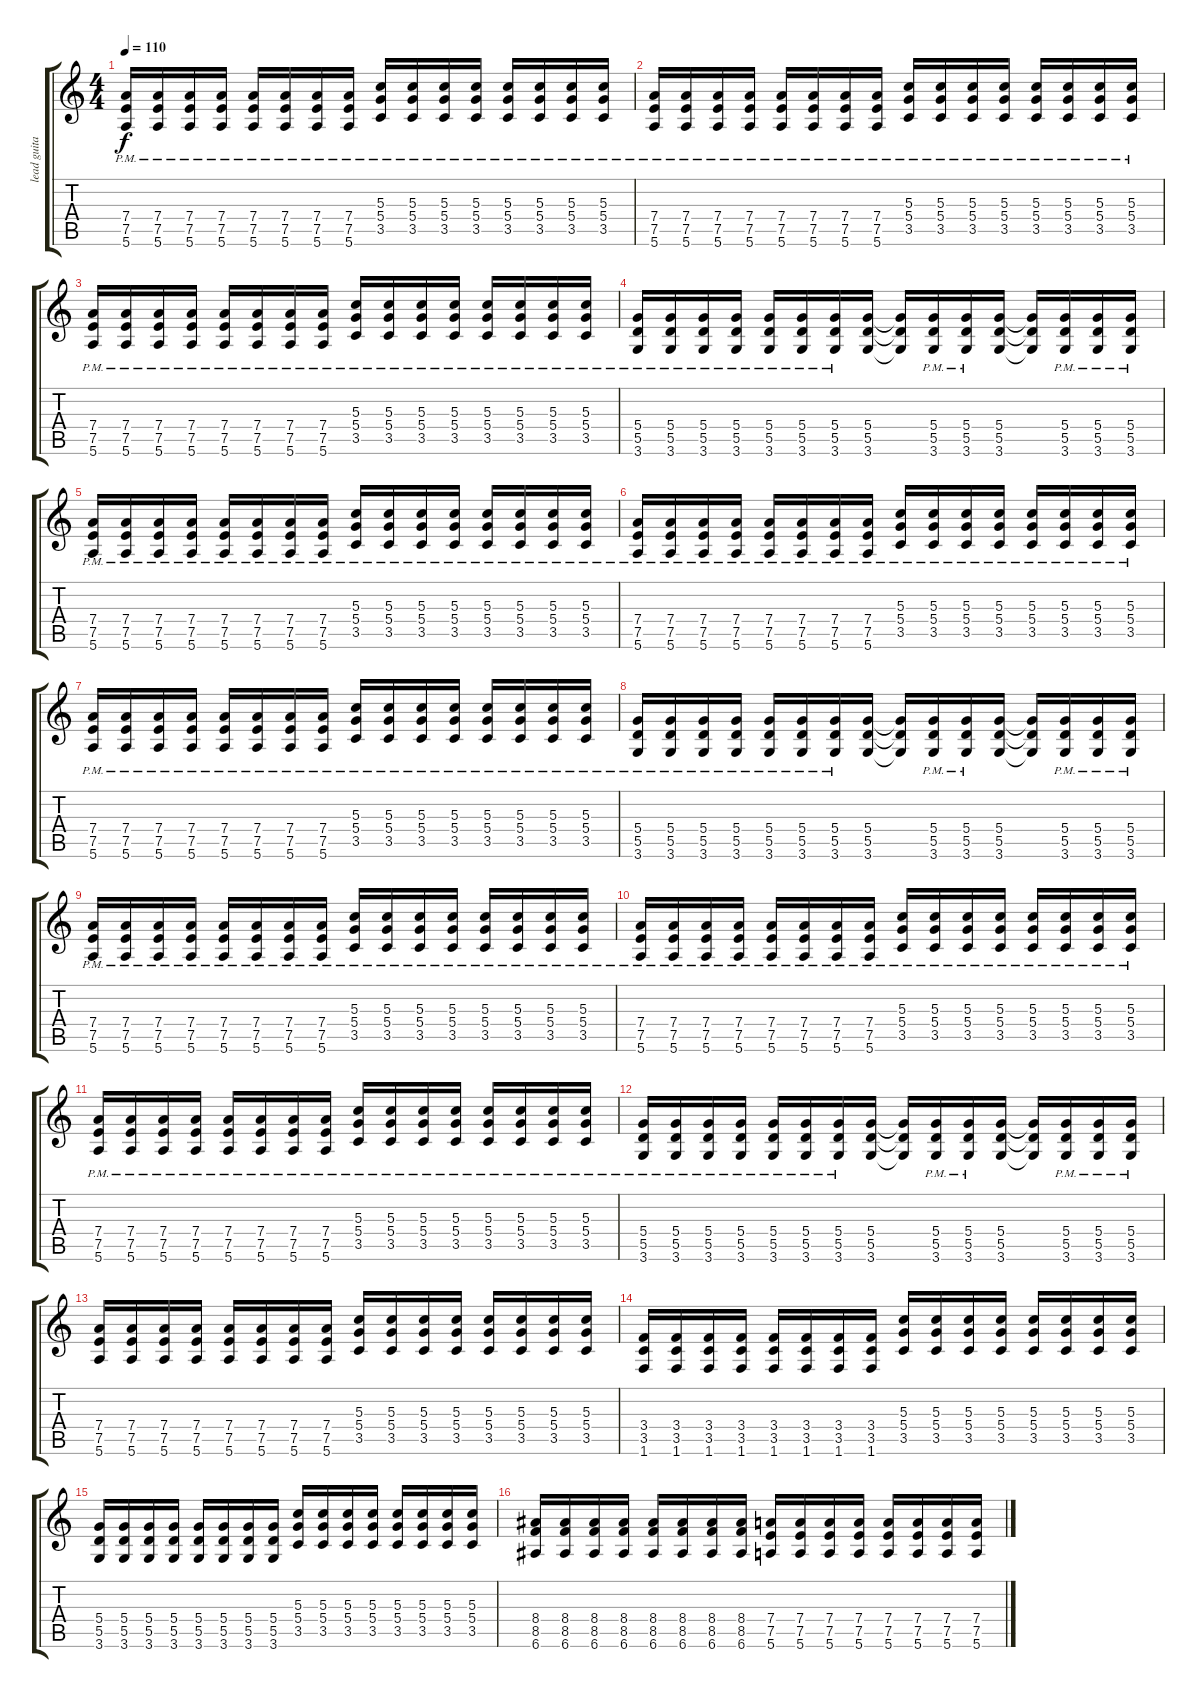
\track ("lead guitar" "lead guita") {instrument overdrivenguitar}
\staff {score tabs}
\tuning (E4 B3 G3 D3 A2 E2) {hide}
\ts (4 4)
\tempo 110
\clef g2
\ks c
(7.4{pm} 7.5{pm} 5.6{pm}).16{dy f} (7.4{pm} 7.5{pm} 5.6{pm}).16 (7.4{pm} 7.5{pm} 5.6{pm}).16 (7.4{pm} 7.5{pm} 5.6{pm}).16 (7.4{pm} 7.5{pm} 5.6{pm}).16 (7.4{pm} 7.5{pm} 5.6{pm}).16 (7.4{pm} 7.5{pm} 5.6{pm}).16 (7.4{pm} 7.5{pm} 5.6{pm}).16 (5.3{pm} 5.4{pm} 3.5{pm}).16 (5.3{pm} 5.4{pm} 3.5{pm}).16 (5.3{pm} 5.4{pm} 3.5{pm}).16 (5.3{pm} 5.4{pm} 3.5{pm}).16 (5.3{pm} 5.4{pm} 3.5{pm}).16 (5.3{pm} 5.4{pm} 3.5{pm}).16 (5.3{pm} 5.4{pm} 3.5{pm}).16 (5.3{pm} 5.4{pm} 3.5{pm}).16 |
(7.4{pm} 7.5{pm} 5.6{pm}).16 (7.4{pm} 7.5{pm} 5.6{pm}).16 (7.4{pm} 7.5{pm} 5.6{pm}).16 (7.4{pm} 7.5{pm} 5.6{pm}).16 (7.4{pm} 7.5{pm} 5.6{pm}).16 (7.4{pm} 7.5{pm} 5.6{pm}).16 (7.4{pm} 7.5{pm} 5.6{pm}).16 (7.4{pm} 7.5{pm} 5.6{pm}).16 (5.3{pm} 5.4{pm} 3.5{pm}).16 (5.3{pm} 5.4{pm} 3.5{pm}).16 (5.3{pm} 5.4{pm} 3.5{pm}).16 (5.3{pm} 5.4{pm} 3.5{pm}).16 (5.3{pm} 5.4{pm} 3.5{pm}).16 (5.3{pm} 5.4{pm} 3.5{pm}).16 (5.3{pm} 5.4{pm} 3.5{pm}).16 (5.3{pm} 5.4{pm} 3.5{pm}).16 |
(7.4{pm} 7.5{pm} 5.6{pm}).16 (7.4{pm} 7.5{pm} 5.6{pm}).16 (7.4{pm} 7.5{pm} 5.6{pm}).16 (7.4{pm} 7.5{pm} 5.6{pm}).16 (7.4{pm} 7.5{pm} 5.6{pm}).16 (7.4{pm} 7.5{pm} 5.6{pm}).16 (7.4{pm} 7.5{pm} 5.6{pm}).16 (7.4{pm} 7.5{pm} 5.6{pm}).16 (5.3{pm} 5.4{pm} 3.5{pm}).16 (5.3{pm} 5.4{pm} 3.5{pm}).16 (5.3{pm} 5.4{pm} 3.5{pm}).16 (5.3{pm} 5.4{pm} 3.5{pm}).16 (5.3{pm} 5.4{pm} 3.5{pm}).16 (5.3{pm} 5.4{pm} 3.5{pm}).16 (5.3{pm} 5.4{pm} 3.5{pm}).16 (5.3{pm} 5.4{pm} 3.5{pm}).16 |
(5.4{pm} 5.5{pm} 3.6{pm}).16 (5.4{pm} 5.5{pm} 3.6{pm}).16 (5.4{pm} 5.5{pm} 3.6{pm}).16 (5.4{pm} 5.5{pm} 3.6{pm}).16 (5.4{pm} 5.5{pm} 3.6{pm}).16 (5.4{pm} 5.5{pm} 3.6{pm}).16 (5.4{pm} 5.5{pm} 3.6{pm}).16 (5.4 5.5 3.6).16 (5.4{t} 5.5{t} 3.6{t}).16 (5.4{pm} 5.5{pm} 3.6{pm}).16 (5.4{pm} 5.5{pm} 3.6{pm}).16 (5.4 5.5 3.6).16 (5.4{t} 5.5{t} 3.6{t}).16 (5.4{pm} 5.5{pm} 3.6{pm}).16 (5.4{pm} 5.5{pm} 3.6{pm}).16 (5.4{pm} 5.5{pm} 3.6{pm}).16 |
(7.4{pm} 7.5{pm} 5.6{pm}).16 (7.4{pm} 7.5{pm} 5.6{pm}).16 (7.4{pm} 7.5{pm} 5.6{pm}).16 (7.4{pm} 7.5{pm} 5.6{pm}).16 (7.4{pm} 7.5{pm} 5.6{pm}).16 (7.4{pm} 7.5{pm} 5.6{pm}).16 (7.4{pm} 7.5{pm} 5.6{pm}).16 (7.4{pm} 7.5{pm} 5.6{pm}).16 (5.3{pm} 5.4{pm} 3.5{pm}).16 (5.3{pm} 5.4{pm} 3.5{pm}).16 (5.3{pm} 5.4{pm} 3.5{pm}).16 (5.3{pm} 5.4{pm} 3.5{pm}).16 (5.3{pm} 5.4{pm} 3.5{pm}).16 (5.3{pm} 5.4{pm} 3.5{pm}).16 (5.3{pm} 5.4{pm} 3.5{pm}).16 (5.3{pm} 5.4{pm} 3.5{pm}).16 |
(7.4{pm} 7.5{pm} 5.6{pm}).16 (7.4{pm} 7.5{pm} 5.6{pm}).16 (7.4{pm} 7.5{pm} 5.6{pm}).16 (7.4{pm} 7.5{pm} 5.6{pm}).16 (7.4{pm} 7.5{pm} 5.6{pm}).16 (7.4{pm} 7.5{pm} 5.6{pm}).16 (7.4{pm} 7.5{pm} 5.6{pm}).16 (7.4{pm} 7.5{pm} 5.6{pm}).16 (5.3{pm} 5.4{pm} 3.5{pm}).16 (5.3{pm} 5.4{pm} 3.5{pm}).16 (5.3{pm} 5.4{pm} 3.5{pm}).16 (5.3{pm} 5.4{pm} 3.5{pm}).16 (5.3{pm} 5.4{pm} 3.5{pm}).16 (5.3{pm} 5.4{pm} 3.5{pm}).16 (5.3{pm} 5.4{pm} 3.5{pm}).16 (5.3{pm} 5.4{pm} 3.5{pm}).16 |
(7.4{pm} 7.5{pm} 5.6{pm}).16 (7.4{pm} 7.5{pm} 5.6{pm}).16 (7.4{pm} 7.5{pm} 5.6{pm}).16 (7.4{pm} 7.5{pm} 5.6{pm}).16 (7.4{pm} 7.5{pm} 5.6{pm}).16 (7.4{pm} 7.5{pm} 5.6{pm}).16 (7.4{pm} 7.5{pm} 5.6{pm}).16 (7.4{pm} 7.5{pm} 5.6{pm}).16 (5.3{pm} 5.4{pm} 3.5{pm}).16 (5.3{pm} 5.4{pm} 3.5{pm}).16 (5.3{pm} 5.4{pm} 3.5{pm}).16 (5.3{pm} 5.4{pm} 3.5{pm}).16 (5.3{pm} 5.4{pm} 3.5{pm}).16 (5.3{pm} 5.4{pm} 3.5{pm}).16 (5.3{pm} 5.4{pm} 3.5{pm}).16 (5.3{pm} 5.4{pm} 3.5{pm}).16 |
(5.4{pm} 5.5{pm} 3.6{pm}).16 (5.4{pm} 5.5{pm} 3.6{pm}).16 (5.4{pm} 5.5{pm} 3.6{pm}).16 (5.4{pm} 5.5{pm} 3.6{pm}).16 (5.4{pm} 5.5{pm} 3.6{pm}).16 (5.4{pm} 5.5{pm} 3.6{pm}).16 (5.4{pm} 5.5{pm} 3.6{pm}).16 (5.4 5.5 3.6).16 (5.4{t} 5.5{t} 3.6{t}).16 (5.4{pm} 5.5{pm} 3.6{pm}).16 (5.4{pm} 5.5{pm} 3.6{pm}).16 (5.4 5.5 3.6).16 (5.4{t} 5.5{t} 3.6{t}).16 (5.4{pm} 5.5{pm} 3.6{pm}).16 (5.4{pm} 5.5{pm} 3.6{pm}).16 (5.4{pm} 5.5{pm} 3.6{pm}).16 |
(7.4{pm} 7.5{pm} 5.6{pm}).16 (7.4{pm} 7.5{pm} 5.6{pm}).16 (7.4{pm} 7.5{pm} 5.6{pm}).16 (7.4{pm} 7.5{pm} 5.6{pm}).16 (7.4{pm} 7.5{pm} 5.6{pm}).16 (7.4{pm} 7.5{pm} 5.6{pm}).16 (7.4{pm} 7.5{pm} 5.6{pm}).16 (7.4{pm} 7.5{pm} 5.6{pm}).16 (5.3{pm} 5.4{pm} 3.5{pm}).16 (5.3{pm} 5.4{pm} 3.5{pm}).16 (5.3{pm} 5.4{pm} 3.5{pm}).16 (5.3{pm} 5.4{pm} 3.5{pm}).16 (5.3{pm} 5.4{pm} 3.5{pm}).16 (5.3{pm} 5.4{pm} 3.5{pm}).16 (5.3{pm} 5.4{pm} 3.5{pm}).16 (5.3{pm} 5.4{pm} 3.5{pm}).16 |
(7.4{pm} 7.5{pm} 5.6{pm}).16 (7.4{pm} 7.5{pm} 5.6{pm}).16 (7.4{pm} 7.5{pm} 5.6{pm}).16 (7.4{pm} 7.5{pm} 5.6{pm}).16 (7.4{pm} 7.5{pm} 5.6{pm}).16 (7.4{pm} 7.5{pm} 5.6{pm}).16 (7.4{pm} 7.5{pm} 5.6{pm}).16 (7.4{pm} 7.5{pm} 5.6{pm}).16 (5.3{pm} 5.4{pm} 3.5{pm}).16 (5.3{pm} 5.4{pm} 3.5{pm}).16 (5.3{pm} 5.4{pm} 3.5{pm}).16 (5.3{pm} 5.4{pm} 3.5{pm}).16 (5.3{pm} 5.4{pm} 3.5{pm}).16 (5.3{pm} 5.4{pm} 3.5{pm}).16 (5.3{pm} 5.4{pm} 3.5{pm}).16 (5.3{pm} 5.4{pm} 3.5{pm}).16 |
(7.4{pm} 7.5{pm} 5.6{pm}).16 (7.4{pm} 7.5{pm} 5.6{pm}).16 (7.4{pm} 7.5{pm} 5.6{pm}).16 (7.4{pm} 7.5{pm} 5.6{pm}).16 (7.4{pm} 7.5{pm} 5.6{pm}).16 (7.4{pm} 7.5{pm} 5.6{pm}).16 (7.4{pm} 7.5{pm} 5.6{pm}).16 (7.4{pm} 7.5{pm} 5.6{pm}).16 (5.3{pm} 5.4{pm} 3.5{pm}).16 (5.3{pm} 5.4{pm} 3.5{pm}).16 (5.3{pm} 5.4{pm} 3.5{pm}).16 (5.3{pm} 5.4{pm} 3.5{pm}).16 (5.3{pm} 5.4{pm} 3.5{pm}).16 (5.3{pm} 5.4{pm} 3.5{pm}).16 (5.3{pm} 5.4{pm} 3.5{pm}).16 (5.3{pm} 5.4{pm} 3.5{pm}).16 |
(5.4{pm} 5.5{pm} 3.6{pm}).16 (5.4{pm} 5.5{pm} 3.6{pm}).16 (5.4{pm} 5.5{pm} 3.6{pm}).16 (5.4{pm} 5.5{pm} 3.6{pm}).16 (5.4{pm} 5.5{pm} 3.6{pm}).16 (5.4{pm} 5.5{pm} 3.6{pm}).16 (5.4{pm} 5.5{pm} 3.6{pm}).16 (5.4 5.5 3.6).16 (5.4{t} 5.5{t} 3.6{t}).16 (5.4{pm} 5.5{pm} 3.6{pm}).16 (5.4{pm} 5.5{pm} 3.6{pm}).16 (5.4 5.5 3.6).16 (5.4{t} 5.5{t} 3.6{t}).16 (5.4{pm} 5.5{pm} 3.6{pm}).16 (5.4{pm} 5.5{pm} 3.6{pm}).16 (5.4{pm} 5.5{pm} 3.6{pm}).16 |
(7.4 7.5 5.6).16 (7.4 7.5 5.6).16 (7.4 7.5 5.6).16 (7.4 7.5 5.6).16 (7.4 7.5 5.6).16 (7.4 7.5 5.6).16 (7.4 7.5 5.6).16 (7.4 7.5 5.6).16 (5.3 5.4 3.5).16 (5.3 5.4 3.5).16 (5.3 5.4 3.5).16 (5.3 5.4 3.5).16 (5.3 5.4 3.5).16 (5.3 5.4 3.5).16 (5.3 5.4 3.5).16 (5.3 5.4 3.5).16 |
(3.4 3.5 1.6).16 (3.4 3.5 1.6).16 (3.4 3.5 1.6).16 (3.4 3.5 1.6).16 (3.4 3.5 1.6).16 (3.4 3.5 1.6).16 (3.4 3.5 1.6).16 (3.4 3.5 1.6).16 (5.3 5.4 3.5).16 (5.3 5.4 3.5).16 (5.3 5.4 3.5).16 (5.3 5.4 3.5).16 (5.3 5.4 3.5).16 (5.3 5.4 3.5).16 (5.3 5.4 3.5).16 (5.3 5.4 3.5).16 |
(5.4 5.5 3.6).16 (5.4 5.5 3.6).16 (5.4 5.5 3.6).16 (5.4 5.5 3.6).16 (5.4 5.5 3.6).16 (5.4 5.5 3.6).16 (5.4 5.5 3.6).16 (5.4 5.5 3.6).16 (5.3 5.4 3.5).16 (5.3 5.4 3.5).16 (5.3 5.4 3.5).16 (5.3 5.4 3.5).16 (5.3 5.4 3.5).16 (5.3 5.4 3.5).16 (5.3 5.4 3.5).16 (5.3 5.4 3.5).16 |
(8.4 8.5 6.6).16 (8.4 8.5 6.6).16 (8.4 8.5 6.6).16 (8.4 8.5 6.6).16 (8.4 8.5 6.6).16 (8.4 8.5 6.6).16 (8.4 8.5 6.6).16 (8.4 8.5 6.6).16 (7.4 7.5 5.6).16 (7.4 7.5 5.6).16 (7.4 7.5 5.6).16 (7.4 7.5 5.6).16 (7.4 7.5 5.6).16 (7.4 7.5 5.6).16 (7.4 7.5 5.6).16 (7.4 7.5 5.6).16
